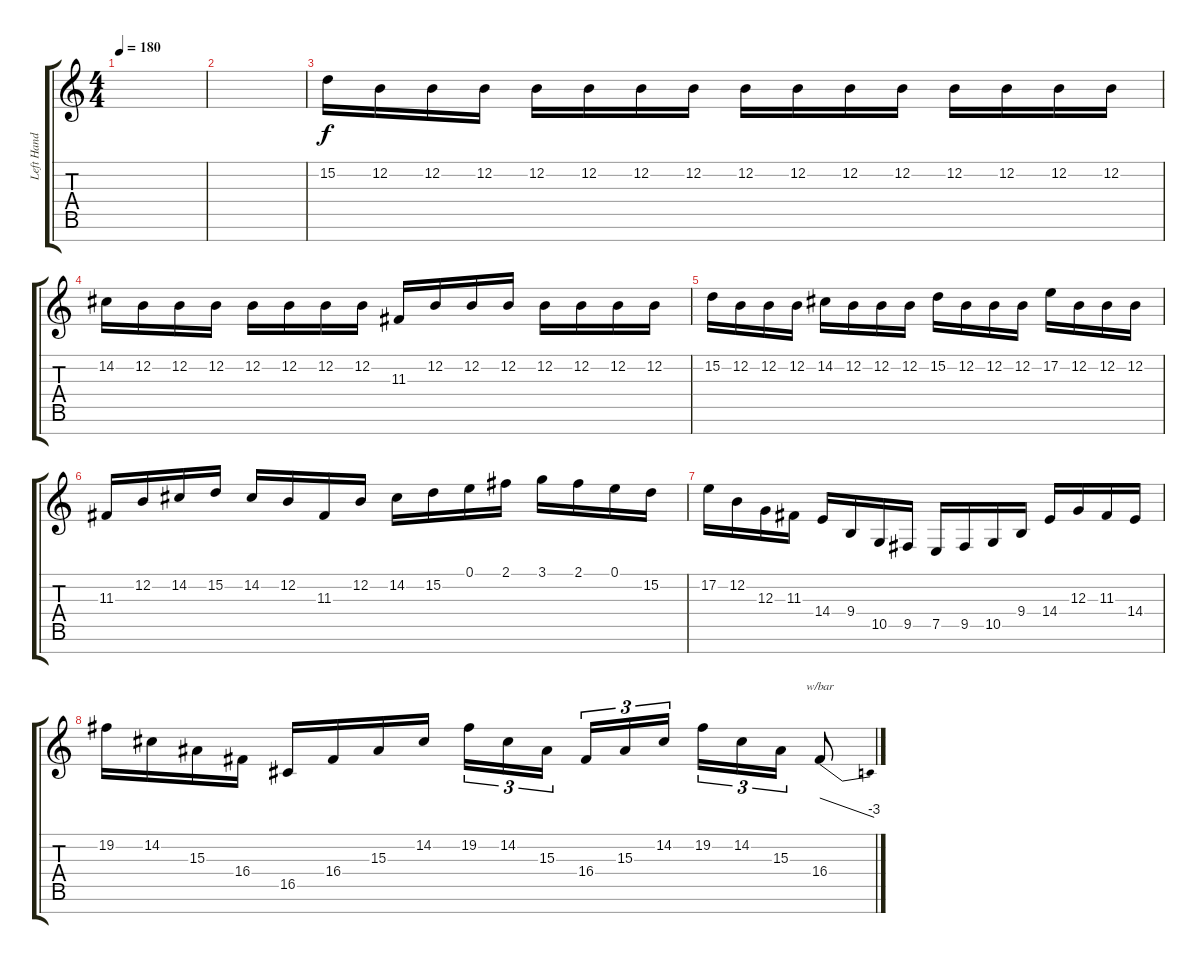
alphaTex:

\track ("Left Hand - Solo" "Left Hand ") {instrument acousticgrandpiano}
\staff {score tabs}
\tuning (E5 B3 G3 D3 A2 E2 B1) {hide}
\ts (4 4)
\tempo 180
\clef g2
\ks c
|
|
15.2.16{volume 15 instrument lead1square} 12.2.16 12.2.16 12.2.16 12.2.16 12.2.16 12.2.16 12.2.16 12.2.16 12.2.16 12.2.16 12.2.16 12.2.16 12.2.16 12.2.16 12.2.16 |
14.2.16 12.2.16 12.2.16 12.2.16 12.2.16 12.2.16 12.2.16 12.2.16 11.3.16 12.2.16 12.2.16 12.2.16 12.2.16 12.2.16 12.2.16 12.2.16 |
15.2.16 12.2.16 12.2.16 12.2.16 14.2.16 12.2.16 12.2.16 12.2.16 15.2.16 12.2.16 12.2.16 12.2.16 17.2.16 12.2.16 12.2.16 12.2.16 |
11.3.16 12.2.16 14.2.16 15.2.16 14.2.16 12.2.16 11.3.16 12.2.16 14.2.16 15.2.16 0.1.16 2.1.16 3.1.16 2.1.16 0.1.16 15.2.16 |
17.2.16 12.2.16 12.3.16 11.3.16 14.4.16 9.4.16 10.5.16 9.5.16 7.5.16 9.5.16 10.5.16 9.4.16 14.4.16 12.3.16 11.3.16 14.4.16 |
19.2.16 14.2.16 15.3.16 16.4.16 16.5.16 16.4.16 15.3.16 14.2.16 19.2.16{tu (3 2)} 14.2.16{tu (3 2)} 15.3.16{tu (3 2)} 16.4.16{tu (3 2)} 15.3.16{tu (3 2)} 14.2.16{tu (3 2)} 19.2.16{tu (3 2)} 14.2.16{tu (3 2)} 15.3.16{tu (3 2)} 16.4.8{tbe (dive default 0 0 60 -12)}
